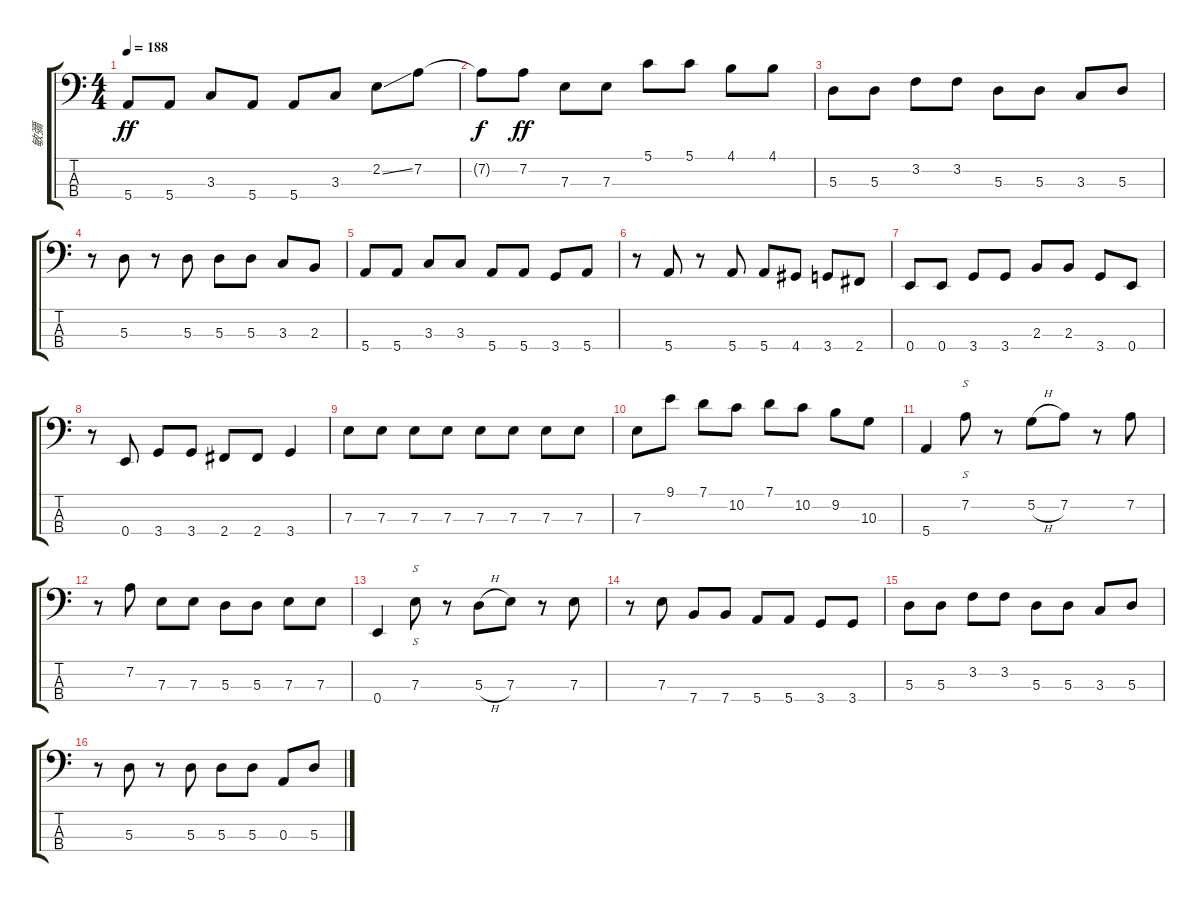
\track ("敏彌" "敏彌") {instrument electricbasspick}
\staff {score tabs}
\tuning (G2 D2 A1 E1) {hide}
\ts (4 4)
\tempo 188
\clef f4
\ks c
5.4.8{dy ff} 5.4.8 3.3.8 5.4.8 5.4.8 3.3.8 2.2{ss}.8 7.2.8 |
7.2{t}.8{dy f} 7.2.8{dy ff} 7.3.8 7.3.8 5.1.8 5.1.8 4.1.8 4.1.8 |
5.3.8 5.3.8 3.2.8 3.2.8 5.3.8 5.3.8 3.3.8 5.3.8 |
r.8 5.3.8 r.8 5.3.8 5.3.8 5.3.8 3.3.8 2.3.8 |
5.4.8 5.4.8 3.3.8 3.3.8 5.4.8 5.4.8 3.4.8 5.4.8 |
r.8 5.4.8 r.8 5.4.8 5.4.8 4.4.8 3.4.8 2.4.8 |
0.4.8 0.4.8 3.4.8 3.4.8 2.3.8 2.3.8 3.4.8 0.4.8 |
r.8 0.4.8 3.4.8 3.4.8 2.4.8 2.4.8 3.4.4 |
7.3.8 7.3.8 7.3.8 7.3.8 7.3.8 7.3.8 7.3.8 7.3.8 |
7.3.8 9.1.8 7.1.8 10.2.8 7.1.8 10.2.8 9.2.8 10.3.8 |
5.4.4 7.2.8{s} r.8 5.2{h}.8 7.2.8 r.8 7.2.8 |
r.8 7.2.8 7.3.8 7.3.8 5.3.8 5.3.8 7.3.8 7.3.8 |
0.4.4 7.3.8{s} r.8 5.3{h}.8 7.3.8 r.8 7.3.8 |
r.8 7.3.8 7.4.8 7.4.8 5.4.8 5.4.8 3.4.8 3.4.8 |
5.3.8 5.3.8 3.2.8 3.2.8 5.3.8 5.3.8 3.3.8 5.3.8 |
r.8 5.3.8 r.8 5.3.8 5.3.8 5.3.8 0.3.8 5.3.8
